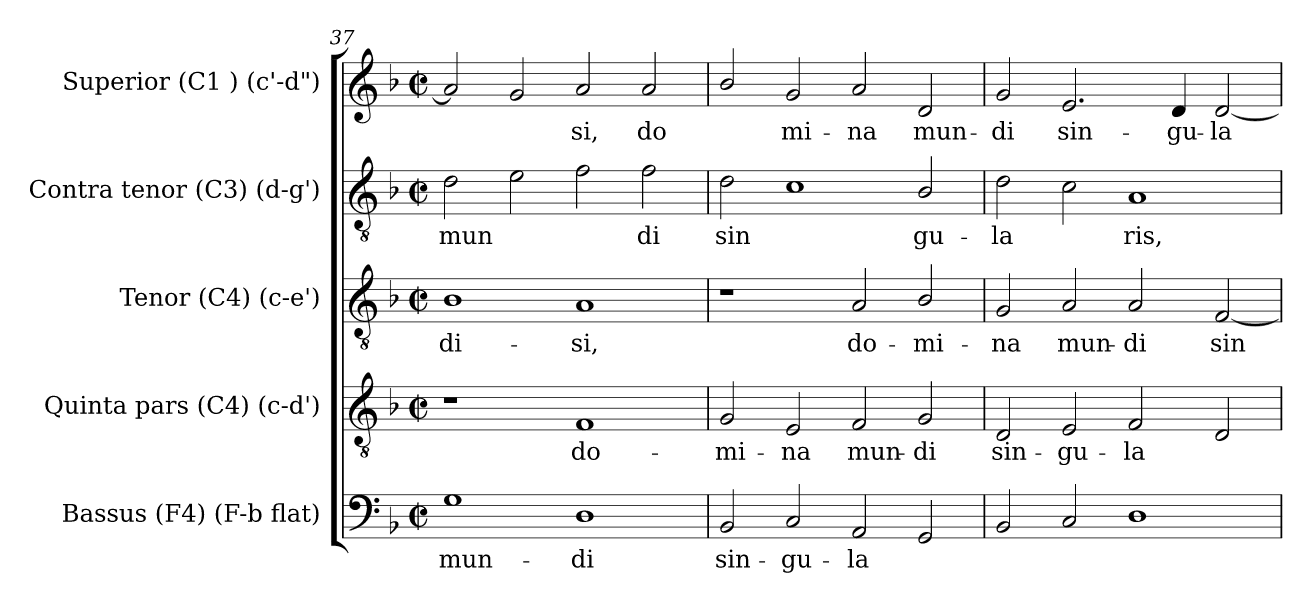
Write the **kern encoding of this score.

**kern	**text	**kern	**text	**kern	**text	**kern	**text	**kern	**text
*part5	*part5	*part4	*part4	*part3	*part3	*part2	*part2	*part1	*part1
*staff5	*staff5	*staff4	*staff4	*staff3	*staff3	*staff2	*staff2	*staff1	*staff1
*I"Bassus (F4)  (F-b flat)	*	*I"Quinta pars (C4)  (c-d')	*	*I"Tenor (C4)  (c-e')	*	*I"Contra tenor (C3)  (d-g')	*	*I"Superior (C1 )  (c'-d")	*
*clefF4	*	*clefGv2	*	*clefGv2	*	*clefGv2	*	*clefG2	*
*k[b-]	*	*k[b-]	*	*k[b-]	*	*k[b-]	*	*k[b-]	*
*F:	*	*F:	*	*F:	*	*F:	*	*F:	*
*M2/2	*	*M2/2	*	*M2/2	*	*M2/2	*	*M2/2	*
*met(c|)	*	*met(c|)	*	*met(c|)	*	*met(c|)	*	*met(c|)	*
=37	=37	=37	=37	=37	=37	=37	=37	=37	=37
!	!LO:LY:b:cj	!	!	!	!LO:LY:b:cj	!	!LO:LY:b:cj	!	!LO:LY:b:cj
1G	mun-	1r	.	1B-	-di-	2d\	mun-	2a/]	--
!	!	!	!	!	!	!	!LO:LY:b:cj	!	!LO:LY:b:cj
.	.	.	.	.	.	2e\	--	2g/	--
!	!LO:LY:b:cj	!	!LO:LY:b:cj	!	!LO:LY:b:cj	!	!LO:LY:b:cj	!	!LO:LY:b:cj
1D	-di	1F	do-	1A	-si,	2f\	--	2a/	-si,
!	!	!	!	!	!	!	!LO:LY:b:cj	!	!LO:LY:b:cj
.	.	.	.	.	.	2f\	-di	2a/	do-
!!LO:PB:g=z
=38	=38	=38	=38	=38	=38	=38	=38	=38	=38
!	!LO:LY:b:cj	!	!LO:LY:b:cj	!	!	!	!LO:LY:b:cj	!	!LO:LY:b:cj
2BB-/	sin-	2G/	-mi-	1r	.	2d\	sin-	2b-/	--
!	!LO:LY:b:cj	!	!LO:LY:b:cj	!	!	!	!LO:LY:b:cj	!	!LO:LY:b:cj
2C/	-gu-	2E/	-na	.	.	1c	--	2g/	-mi-
!	!LO:LY:b:cj	!	!LO:LY:b:cj	!	!LO:LY:b:cj	!	!	!	!LO:LY:b:cj
2AA/	-la-	2F/	mun-	2A/	do-	.	.	2a/	-na
!	!LO:LY:b:cj	!	!LO:LY:b:cj	!	!LO:LY:b:cj	!	!LO:LY:b:cj	!	!LO:LY:b:cj
2GG/	--	2G/	-di	2B-/	-mi-	2B-/	-gu-	2d/	mun-
=39	=39	=39	=39	=39	=39	=39	=39	=39	=39
!	!LO:LY:b:cj	!	!LO:LY:b:cj	!	!LO:LY:b:cj	!	!LO:LY:b:cj	!	!LO:LY:b:cj
2BB-/	--	2D/	sin-	2G/	-na	2d\	-la-	2g/	-di
!	!LO:LY:b:cj	!	!LO:LY:b:cj	!	!LO:LY:b:cj	!	!LO:LY:b:cj	!	!LO:LY:b:cj
2C/	--	2E/	-gu-	2A/	mun-	2c\	--	2.e/	sin-
!	!LO:LY:b:cj	!	!LO:LY:b:cj	!	!LO:LY:b:cj	!	!LO:LY:b:cj	!	!
1D	--	2F/	-la-	2A/	-di	1A	-ris,	.	.
!	!	!	!	!	!	!	!	!	!LO:LY:b:cj
.	.	.	.	.	.	.	.	4d/	-gu-
!	!	!	!LO:LY:b:cj	!	!LO:LY:b:cj	!	!	!	!LO:LY:b:cj
.	.	2D/	--	[<2F/	sin-	.	.	[<2d/	-la-
=	=	=	=	=	=	=	=	=	=
*-	*-	*-	*-	*-	*-	*-	*-	*-	*-
